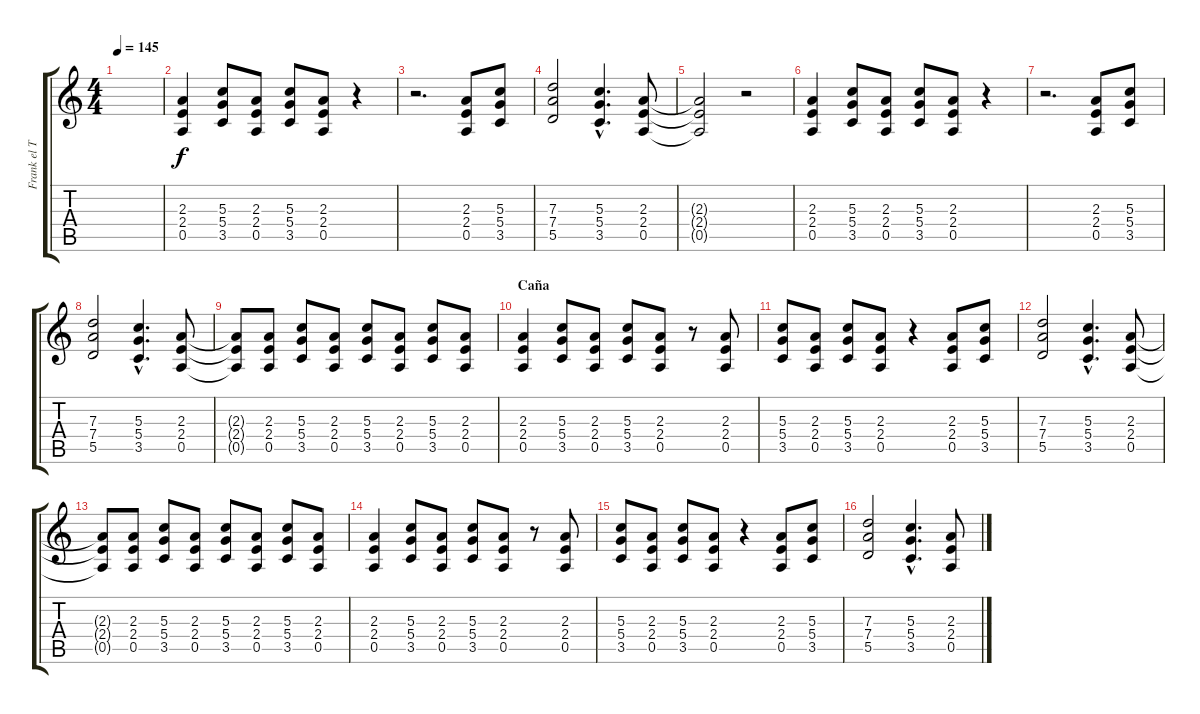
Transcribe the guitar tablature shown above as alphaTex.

\track ("Frank el Tachas" "Frank el T") {instrument overdrivenguitar}
\staff {score tabs}
\tuning (E4 B3 G3 D3 A2 E2) {hide}
\ts (4 4)
\tempo 145
\clef g2
\ks c
|
(2.3 2.4 0.5).4 (5.3 5.4 3.5).8 (2.3 2.4 0.5).8 (5.3 5.4 3.5).8 (2.3 2.4 0.5).8 r.4 |
r.2{d} (2.3 2.4 0.5).8 (5.3 5.4 3.5).8 |
(7.3 7.4 5.5).2 (5.3{hac} 5.4{hac} 3.5{hac}).4{d} (2.3 2.4 0.5).8 |
(2.3{t} 2.4{t} 0.5{t}).2 r.2 |
(2.3 2.4 0.5).4 (5.3 5.4 3.5).8 (2.3 2.4 0.5).8 (5.3 5.4 3.5).8 (2.3 2.4 0.5).8 r.4 |
r.2{d} (2.3 2.4 0.5).8 (5.3 5.4 3.5).8 |
(7.3 7.4 5.5).2 (5.3{hac} 5.4{hac} 3.5{hac}).4{d} (2.3 2.4 0.5).8 |
(2.3{t} 2.4{t} 0.5{t}).8 (2.3 2.4 0.5).8 (5.3 5.4 3.5).8 (2.3 2.4 0.5).8 (5.3 5.4 3.5).8 (2.3 2.4 0.5).8 (5.3 5.4 3.5).8 (2.3 2.4 0.5).8 |
\section ("" "Caña")
(2.3 2.4 0.5).4 (5.3 5.4 3.5).8 (2.3 2.4 0.5).8 (5.3 5.4 3.5).8 (2.3 2.4 0.5).8 r.8 (2.3 2.4 0.5).8 |
(5.3 5.4 3.5).8 (2.3 2.4 0.5).8 (5.3 5.4 3.5).8 (2.3 2.4 0.5).8 r.4 (2.3 2.4 0.5).8 (5.3 5.4 3.5).8 |
(7.3 7.4 5.5).2 (5.3{hac} 5.4{hac} 3.5{hac}).4{d} (2.3 2.4 0.5).8 |
(2.3{t} 2.4{t} 0.5{t}).8 (2.3 2.4 0.5).8 (5.3 5.4 3.5).8 (2.3 2.4 0.5).8 (5.3 5.4 3.5).8 (2.3 2.4 0.5).8 (5.3 5.4 3.5).8 (2.3 2.4 0.5).8 |
(2.3 2.4 0.5).4 (5.3 5.4 3.5).8 (2.3 2.4 0.5).8 (5.3 5.4 3.5).8 (2.3 2.4 0.5).8 r.8 (2.3 2.4 0.5).8 |
(5.3 5.4 3.5).8 (2.3 2.4 0.5).8 (5.3 5.4 3.5).8 (2.3 2.4 0.5).8 r.4 (2.3 2.4 0.5).8 (5.3 5.4 3.5).8 |
(7.3 7.4 5.5).2 (5.3{hac} 5.4{hac} 3.5{hac}).4{d} (2.3 2.4 0.5).8
